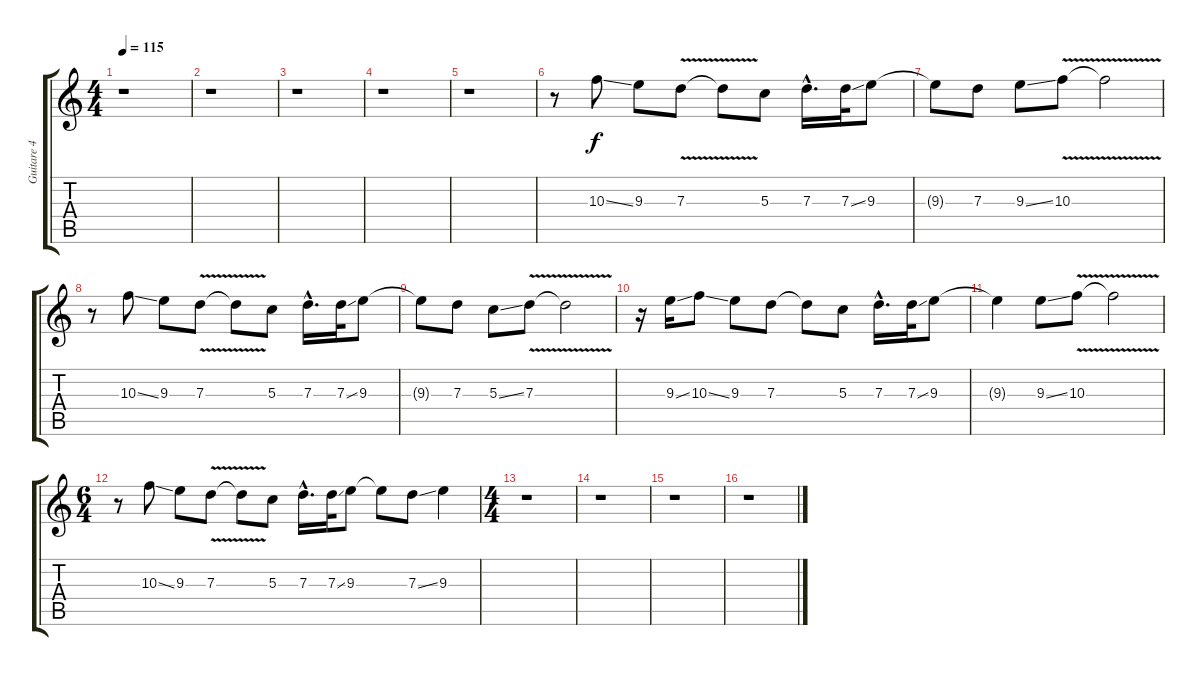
\track ("Guitare 4" "Guitare 4") {instrument electricguitarjazz}
\staff {score tabs}
\tuning (E4 B3 G3 D3 A2 E2) {hide}
\ts (4 4)
\tempo 115
\clef g2
\ks c
r.1{dy f} |
r.1 |
r.1 |
r.1 |
r.1 |
r.8 10.3{ss}.8 9.3.8 7.3{v}.8 7.3{t}.8 5.3.8 7.3{hac}.16{d} 7.3{ss}.32 9.3.8 |
9.3{t}.8 7.3.8 9.3{ss}.8 10.3{v}.8 10.3{t}.2 |
r.8 10.3{ss}.8 9.3.8 7.3{v}.8 7.3{t}.8 5.3.8 7.3{hac}.16{d} 7.3{ss}.32 9.3.8 |
9.3{t}.8 7.3.8 5.3{ss}.8 7.3{v}.8 7.3{t}.2 |
r.16 9.3{ss}.16 10.3{ss}.8 9.3.8 7.3.8 7.3{t}.8 5.3.8 7.3{hac}.16{d} 7.3{ss}.32 9.3.8 |
9.3{t}.4 9.3{ss}.8 10.3{v}.8 10.3{t}.2 |
\ts (6 4)
r.8 10.3{ss}.8 9.3.8 7.3{v}.8 7.3{t}.8 5.3.8 7.3{hac}.16{d} 7.3{ss}.32 9.3.8 9.3{t}.8 7.3{ss}.8 9.3.4 |
\ts (4 4)
r.1 |
r.1 |
r.1 |
r.1
